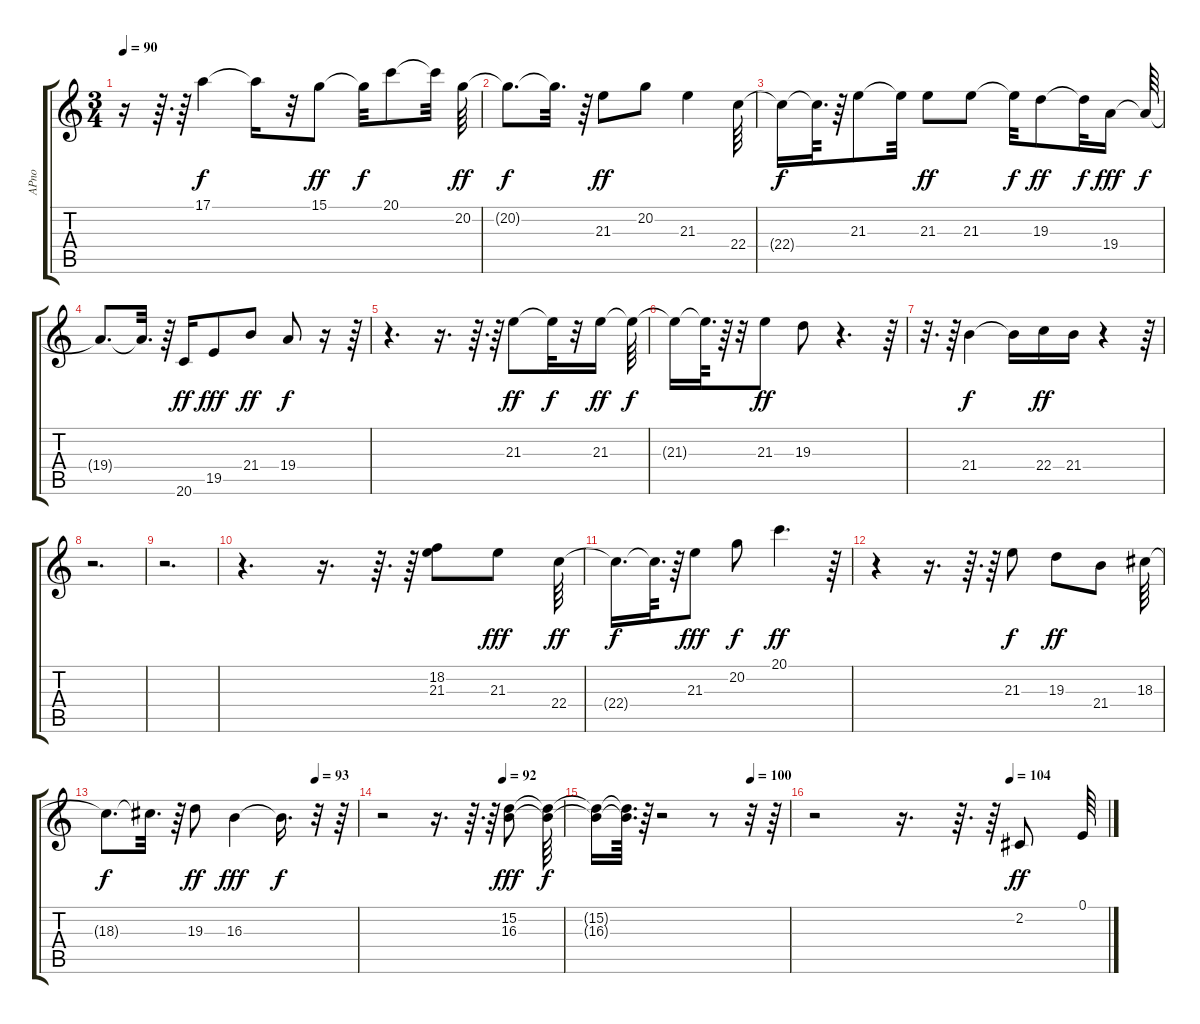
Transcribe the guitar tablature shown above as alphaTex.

\track ("APno" "APno") {instrument acousticgrandpiano}
\staff {score tabs}
\tuning (E4 B3 G3 D3 A2 E2) {hide}
\ts (3 4)
\tempo 90
\clef g2
\ks c
r.16{dy ff} r.64{d} r.64 17.1.4{dy f} 17.1{t}.16 r.32 15.1.8{dy ff} 15.1{t}.32{dy f} 20.1.8 20.1{t}.32 20.2.64{dy ff} |
20.2{t}.8{d dy f} 20.2{t}.32{d} r.64 21.3.8{dy ff} 20.2.8 21.3.4 22.4.64 |
22.4{t}.16{dy f} 22.4{t}.64{d} r.64 21.3.8 21.3{t}.32 21.3.8{dy ff} 21.3.8 21.3{t}.32{dy f} 19.3.8{dy ff} 19.3{t}.32{dy f} 19.4.16{dy fff} 19.4{t}.64{dy f} |
19.4{t}.8{d} 19.4{t}.32{d} r.64 20.6.16{dy ff} 19.5.8{dy fff} 21.4.8{dy ff} 19.4.8{dy f} r.16 r.64 |
r.4{d} r.16{d} r.64{d} r.64 21.3.8{dy ff} 21.3{t}.32{dy f} r.32 21.3.16{dy ff} 21.3{t}.64{dy f} |
21.3{t}.16 21.3{t}.64{d} r.64 r.32 21.3.8{dy ff balance 15} 19.3.8{balance 14} r.4{d} r.64 |
r.32{d} r.64 21.4.4{dy f balance 13} 21.4{t}.16 22.4.16{dy ff balance 13} 21.4.16{balance 13} r.4 r.64 |
r.2{d} |
r.2{d} |
r.4{d} r.16{d} r.64{d} r.64 (18.2 21.3).8{balance 9} 21.3.8{dy fff balance 9} 22.4.64{dy ff balance 9} |
22.4{t}.16{d dy f} 22.4{t}.64{d} r.64 21.3.8{dy fff balance 9} 20.2.8{dy f balance 9} 20.1.4{d dy ff balance 8} r.64 |
r.4 r.16{d} r.64{d} r.64 21.3.8{dy f balance 8} 19.3.8{dy ff balance 8} 21.4.8{balance 7} 18.3.64{balance 7} |
\tempo (93 0.8333333333333334)
18.3{t}.8{d dy f} 18.3{t}.32{d} r.64 19.3.8{dy ff balance 7} 16.3.4{dy fff balance 7} 16.3{t}.16{d dy f} r.32 r.64 |
\tempo (92 0.6666666666666666)
r.2 r.16{d} r.64{d} r.64 (15.2 16.3).8{dy fff balance 6} (15.2{t} 16.3{t}).64{dy f} |
\tempo (100 0.8020833333333334)
(15.2{t} 16.3{t}).16 (15.2{t} 16.3{t}).64{d} r.64 r.2 r.8 r.32 r.64 |
\tempo (104 0.6666666666666666)
r.2 r.16{d} r.64{d} r.64 2.2.8{dy ff balance 5} 0.1.64{balance 4}
